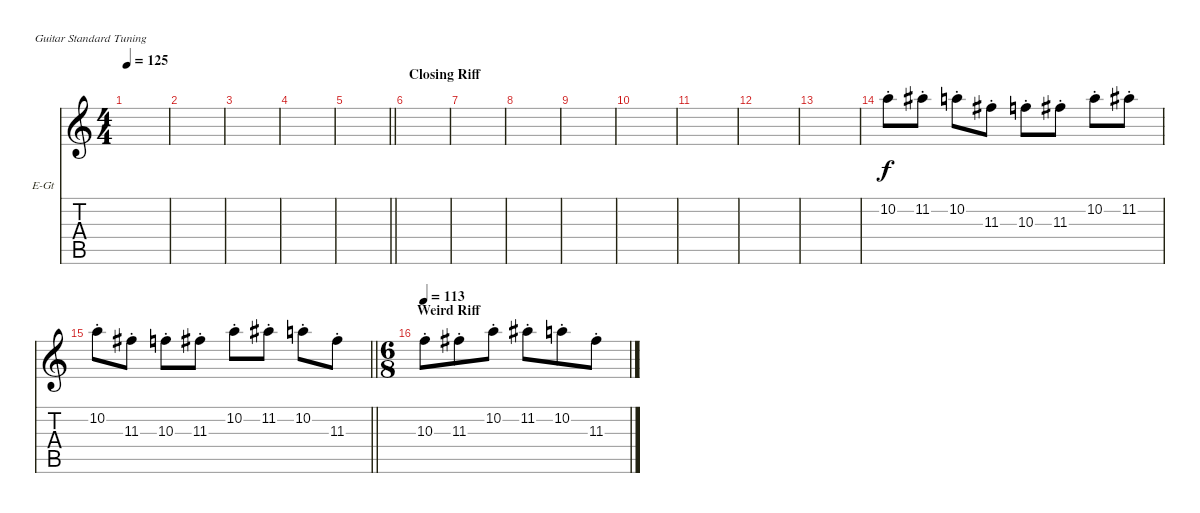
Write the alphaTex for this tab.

\bracketExtendMode nobrackets
\firstSystemTrackNameOrientation horizontal
\otherSystemsTrackNameOrientation horizontal
\track ("Mikael Akerfeldt - Clean" "E-Gt") {instrument electricguitarclean}
\staff {score tabs}
\tuning (E4 B3 G3 D3 A2 E2)
\ts (4 4)
\tempo 125
\clef g2
\scale
0.333333
\ks c
|
\scale
0.333333 |
\scale
0.333333 |
\scale
0.333333 |
\scale
0.333333
\barLineRight lightlight
|
\section ("" "Closing Riff")
\scale
0.333333 |
\scale
0.333333 |
\scale
0.333333 |
\scale
0.333333 |
\scale
0.333333 |
\scale
0.333333 |
\scale
0.333333 |
\scale
0.333333 |
\scale
0.295775 10.2{st}.8 11.2{st}.8 10.2{st}.8 11.3{st}.8 10.3{st}.8 11.3{st}.8 10.2{st}.8 11.2{st}.8 |
\scale
0.295775
\barLineRight lightlight
10.2{st}.8 11.3{st}.8 10.3{st}.8 11.3{st}.8 10.2{st}.8 11.2{st}.8 10.2{st}.8 11.3{st}.8 |
\ts (6 8)
\beaming (8 3 3)
\section ("" "Weird Riff")
\tempo 113
\scale
0.408451 10.3{st}.8 11.3{st}.8 10.2{st}.8 11.2{st}.8 10.2{st}.8 11.3{st}.8
